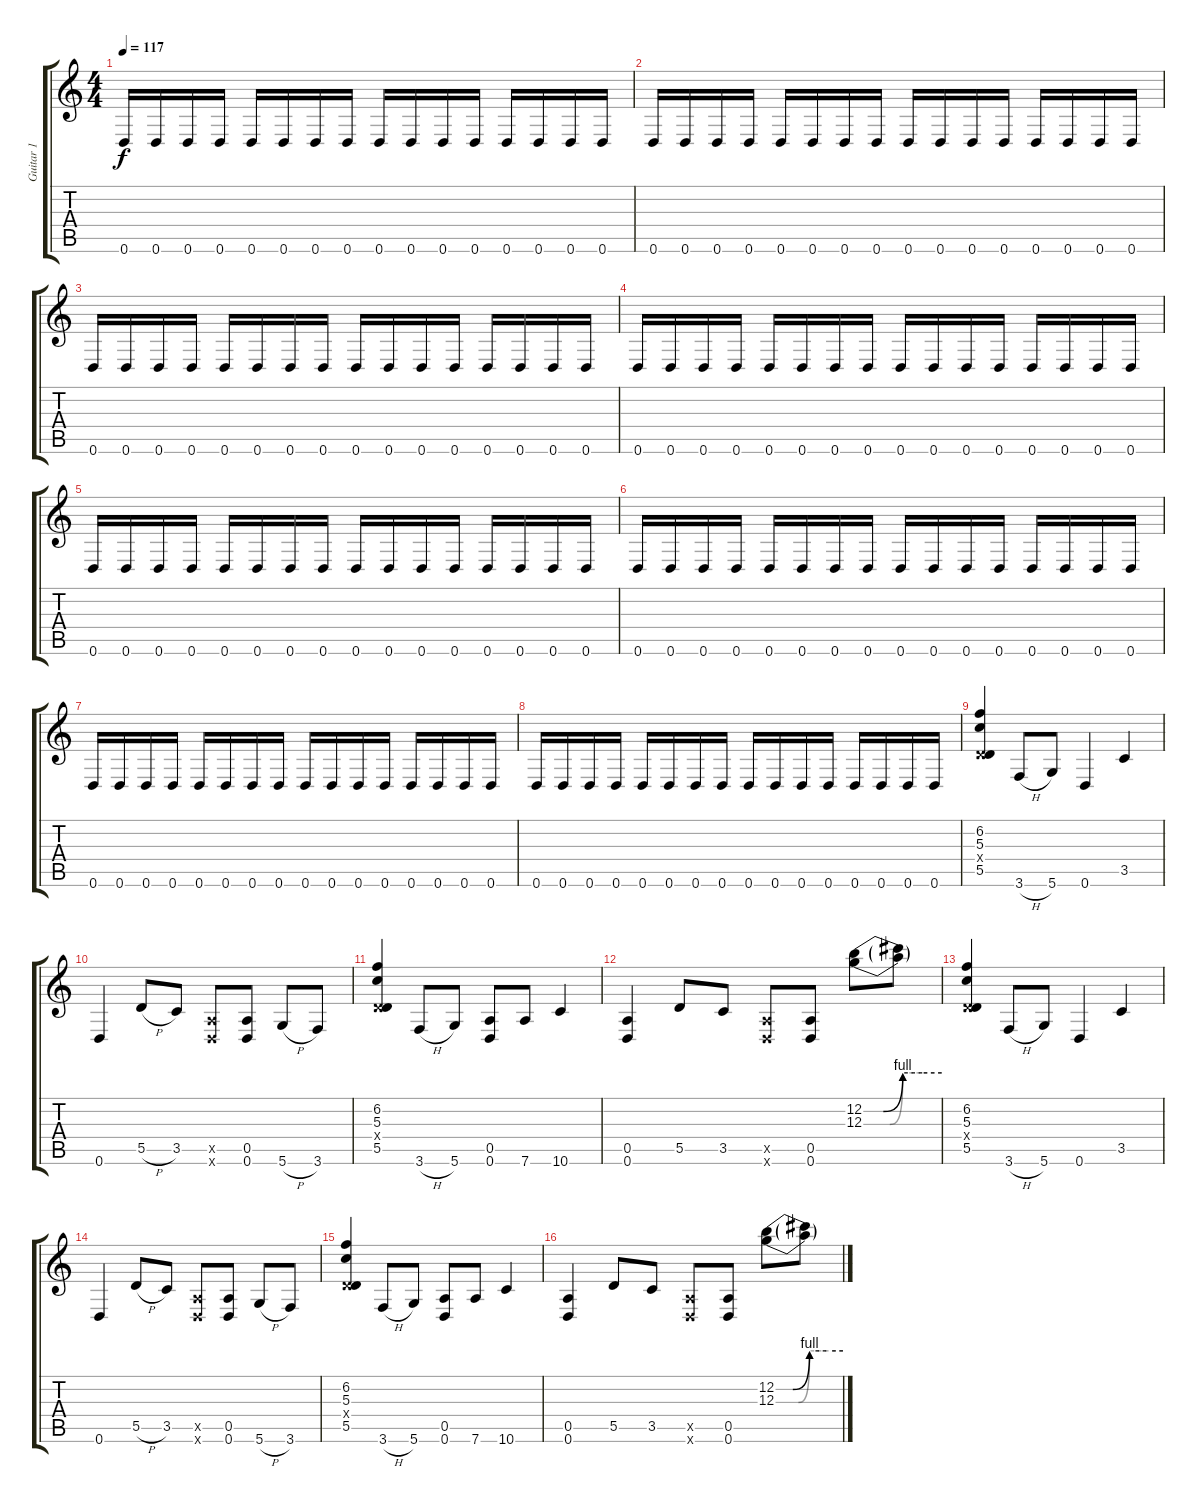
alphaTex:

\track ("Guitar 1" "Guitar 1") {instrument overdrivenguitar}
\staff {score tabs}
\tuning (E4 B3 G3 D3 A2 D2) {hide}
\ts (4 4)
\tempo 117
\clef g2
\ks c
0.6.16{dy f} 0.6.16 0.6.16 0.6.16 0.6.16 0.6.16 0.6.16 0.6.16 0.6.16 0.6.16 0.6.16 0.6.16 0.6.16 0.6.16 0.6.16 0.6.16 |
0.6.16 0.6.16 0.6.16 0.6.16 0.6.16 0.6.16 0.6.16 0.6.16 0.6.16 0.6.16 0.6.16 0.6.16 0.6.16 0.6.16 0.6.16 0.6.16 |
0.6.16 0.6.16 0.6.16 0.6.16 0.6.16 0.6.16 0.6.16 0.6.16 0.6.16 0.6.16 0.6.16 0.6.16 0.6.16 0.6.16 0.6.16 0.6.16 |
0.6.16 0.6.16 0.6.16 0.6.16 0.6.16 0.6.16 0.6.16 0.6.16 0.6.16 0.6.16 0.6.16 0.6.16 0.6.16 0.6.16 0.6.16 0.6.16 |
0.6.16 0.6.16 0.6.16 0.6.16 0.6.16 0.6.16 0.6.16 0.6.16 0.6.16 0.6.16 0.6.16 0.6.16 0.6.16 0.6.16 0.6.16 0.6.16 |
0.6.16 0.6.16 0.6.16 0.6.16 0.6.16 0.6.16 0.6.16 0.6.16 0.6.16 0.6.16 0.6.16 0.6.16 0.6.16 0.6.16 0.6.16 0.6.16 |
0.6.16 0.6.16 0.6.16 0.6.16 0.6.16 0.6.16 0.6.16 0.6.16 0.6.16 0.6.16 0.6.16 0.6.16 0.6.16 0.6.16 0.6.16 0.6.16 |
0.6.16 0.6.16 0.6.16 0.6.16 0.6.16 0.6.16 0.6.16 0.6.16 0.6.16 0.6.16 0.6.16 0.6.16 0.6.16 0.6.16 0.6.16 0.6.16 |
(6.2 5.3 0.4{x} 5.5).4 3.6{h}.8 5.6.8 0.6.4 3.5.4 |
0.6.4 5.5{h}.8 3.5.8 (0.5{x} 0.6{x}).8 (0.5 0.6).8 5.6{h}.8 3.6.8 |
(6.2 5.3 0.4{x} 5.5).4 3.6{h}.8 5.6.8 (0.5 0.6).8 7.6.8 10.6.4 |
(0.5 0.6).4 5.5.8 3.5.8 (0.5{x} 0.6{x}).8 (0.5 0.6).8 (12.2{be (custom 0 0 15 0 30 4 45 4 60 4)} 12.3{be (custom 0 0 20 0 30 4 60 4)}).8 (12.2{t} 12.3{t}).8 |
(6.2 5.3 0.4{x} 5.5).4 3.6{h}.8 5.6.8 0.6.4 3.5.4 |
0.6.4 5.5{h}.8 3.5.8 (0.5{x} 0.6{x}).8 (0.5 0.6).8 5.6{h}.8 3.6.8 |
(6.2 5.3 0.4{x} 5.5).4 3.6{h}.8 5.6.8 (0.5 0.6).8 7.6.8 10.6.4 |
(0.5 0.6).4 5.5.8 3.5.8 (0.5{x} 0.6{x}).8 (0.5 0.6).8 (12.2{be (custom 0 0 15 0 30 4 45 4 60 4)} 12.3{be (custom 0 0 20 0 30 4 60 4)}).8 (12.2{t} 12.3{t}).8
